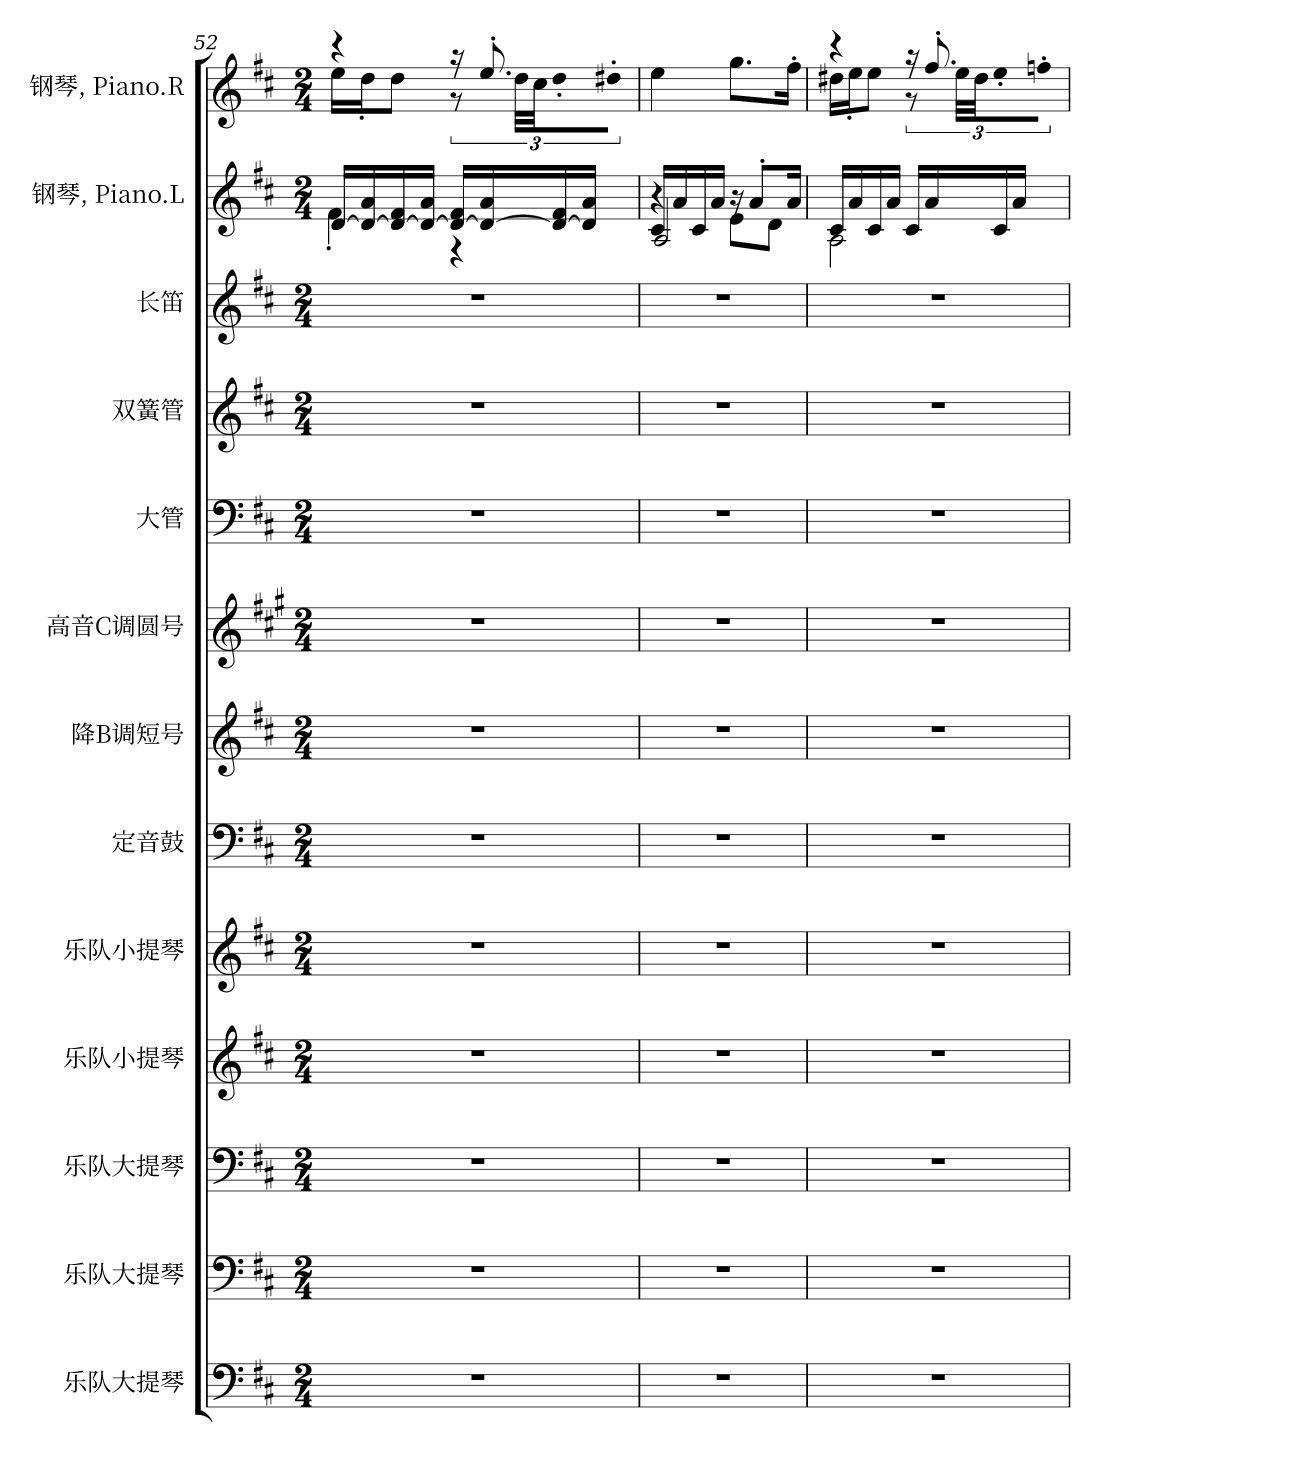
**kern	**kern	**kern	**kern	**kern	**kern	**kern	**kern	**kern	**kern	**kern	**kern	**kern
*part13	*part12	*part11	*part10	*part9	*part8	*part7	*part6	*part5	*part4	*part3	*part2	*part1
*staff13	*staff12	*staff11	*staff10	*staff9	*staff8	*staff7	*staff6	*staff5	*staff4	*staff3	*staff2	*staff1
*I"乐队大提琴	*I"乐队大提琴	*I"乐队大提琴	*I"乐队小提琴	*I"乐队小提琴	*I"定音鼓	*I"降B调短号	*I"高音C调圆号	*I"大管	*I"双簧管	*I"长笛	*I"钢琴, Piano.L	*I"钢琴, Piano.R
*	*	*	*	*	*	*	*	*	*	*	*I'Pno.	*I'Pno.
*clefF4	*clefF4	*clefF4	*clefG2	*clefG2	*clefF4	*clefG2	*clefG2	*clefF4	*clefG2	*clefG2	*clefG2	*clefG2
*	*	*	*	*	*	*ITrd1c2	*ITrd4c7	*	*	*	*	*
*k[f#c#]	*k[f#c#]	*k[f#c#]	*k[f#c#]	*k[f#c#]	*k[f#c#]	*k[]	*k[f#c#]	*k[f#c#]	*k[f#c#]	*k[f#c#]	*k[f#c#]	*k[f#c#]
*M2/4	*M2/4	*M2/4	*M2/4	*M2/4	*M2/4	*M2/4	*M2/4	*M2/4	*M2/4	*M2/4	*M2/4	*M2/4
=52	=52	=52	=52	=52	=52	=52	=52	=52	=52	=52	=52	=52
*	*	*	*	*	*	*	*	*	*	*	*^	*^
2r	2r	2r	2r	2r	2r	2r	2r	2r	2r	2r	[16d/LL	4f#'\	4r	16ee\LL
.	.	.	.	.	.	.	.	.	.	.	16d/_ 16a/	.	.	16dd'\J
.	.	.	.	.	.	.	.	.	.	.	16d/_ 16f#/	.	.	8dd\J
.	.	.	.	.	.	.	.	.	.	.	16d/_ 16a/JJ	.	.	.
.	.	.	.	.	.	.	.	.	.	.	16d/_ 16f#/LL	4r	16r	12r
.	.	.	.	.	.	.	.	.	.	.	16d/_ 16a/	.	8.ee'/	.
.	.	.	.	.	.	.	.	.	.	.	.	.	.	48dd\LLL
.	.	.	.	.	.	.	.	.	.	.	.	.	.	48cc#\J
.	.	.	.	.	.	.	.	.	.	.	16d/_ 16f#/	.	.	16dd'\
.	.	.	.	.	.	.	.	.	.	.	16d/] 16a/JJ	.	.	16dd#X'\JJ
*	*	*	*	*	*	*	*	*	*	*	*	*	*v	*v
!!LO:PB:g=z
=53	=53	=53	=53	=53	=53	=53	=53	=53	=53	=53	=53	=53	=53
*	*	*	*	*	*	*	*	*	*	*	*	*^	*
2r	2r	2r	2r	2r	2r	2r	2r	2r	2r	2r	16c#/LL	4r	2A/	4ee\
.	.	.	.	.	.	.	.	.	.	.	16a/	.	.	.
.	.	.	.	.	.	.	.	.	.	.	16c#/	.	.	.
.	.	.	.	.	.	.	.	.	.	.	16a/JJ	.	.	.
.	.	.	.	.	.	.	.	.	.	.	16r	8e\L	.	8.gg\L
.	.	.	.	.	.	.	.	.	.	.	8a'/L	.	.	.
.	.	.	.	.	.	.	.	.	.	.	.	8d\J	.	.
.	.	.	.	.	.	.	.	.	.	.	16a/Jk	.	.	16ff#'\Jk
*	*	*	*	*	*	*	*	*	*	*	*	*v	*v	*
=54	=54	=54	=54	=54	=54	=54	=54	=54	=54	=54	=54	=54	=54
*	*	*	*	*	*	*	*	*	*	*	*	*	*^
2r	2r	2r	2r	2r	2r	2r	2r	2r	2r	2r	16c#/LL	2A\	4r	16dd#X\LL
.	.	.	.	.	.	.	.	.	.	.	16a/	.	.	16ee'\J
.	.	.	.	.	.	.	.	.	.	.	16c#/	.	.	8ee\J
.	.	.	.	.	.	.	.	.	.	.	16a/JJ	.	.	.
.	.	.	.	.	.	.	.	.	.	.	16c#/LL	.	16r	12r
.	.	.	.	.	.	.	.	.	.	.	16a/	.	8.ff#'/	.
.	.	.	.	.	.	.	.	.	.	.	.	.	.	48ee\LLL
.	.	.	.	.	.	.	.	.	.	.	.	.	.	48dd#\J
.	.	.	.	.	.	.	.	.	.	.	16c#/	.	.	16ee'\
.	.	.	.	.	.	.	.	.	.	.	16a/JJ	.	.	16ffn'\JJ
*	*	*	*	*	*	*	*	*	*	*	*v	*v	*	*
*	*	*	*	*	*	*	*	*	*	*	*	*v	*v
=	=	=	=	=	=	=	=	=	=	=	=	=
*-	*-	*-	*-	*-	*-	*-	*-	*-	*-	*-	*-	*-
